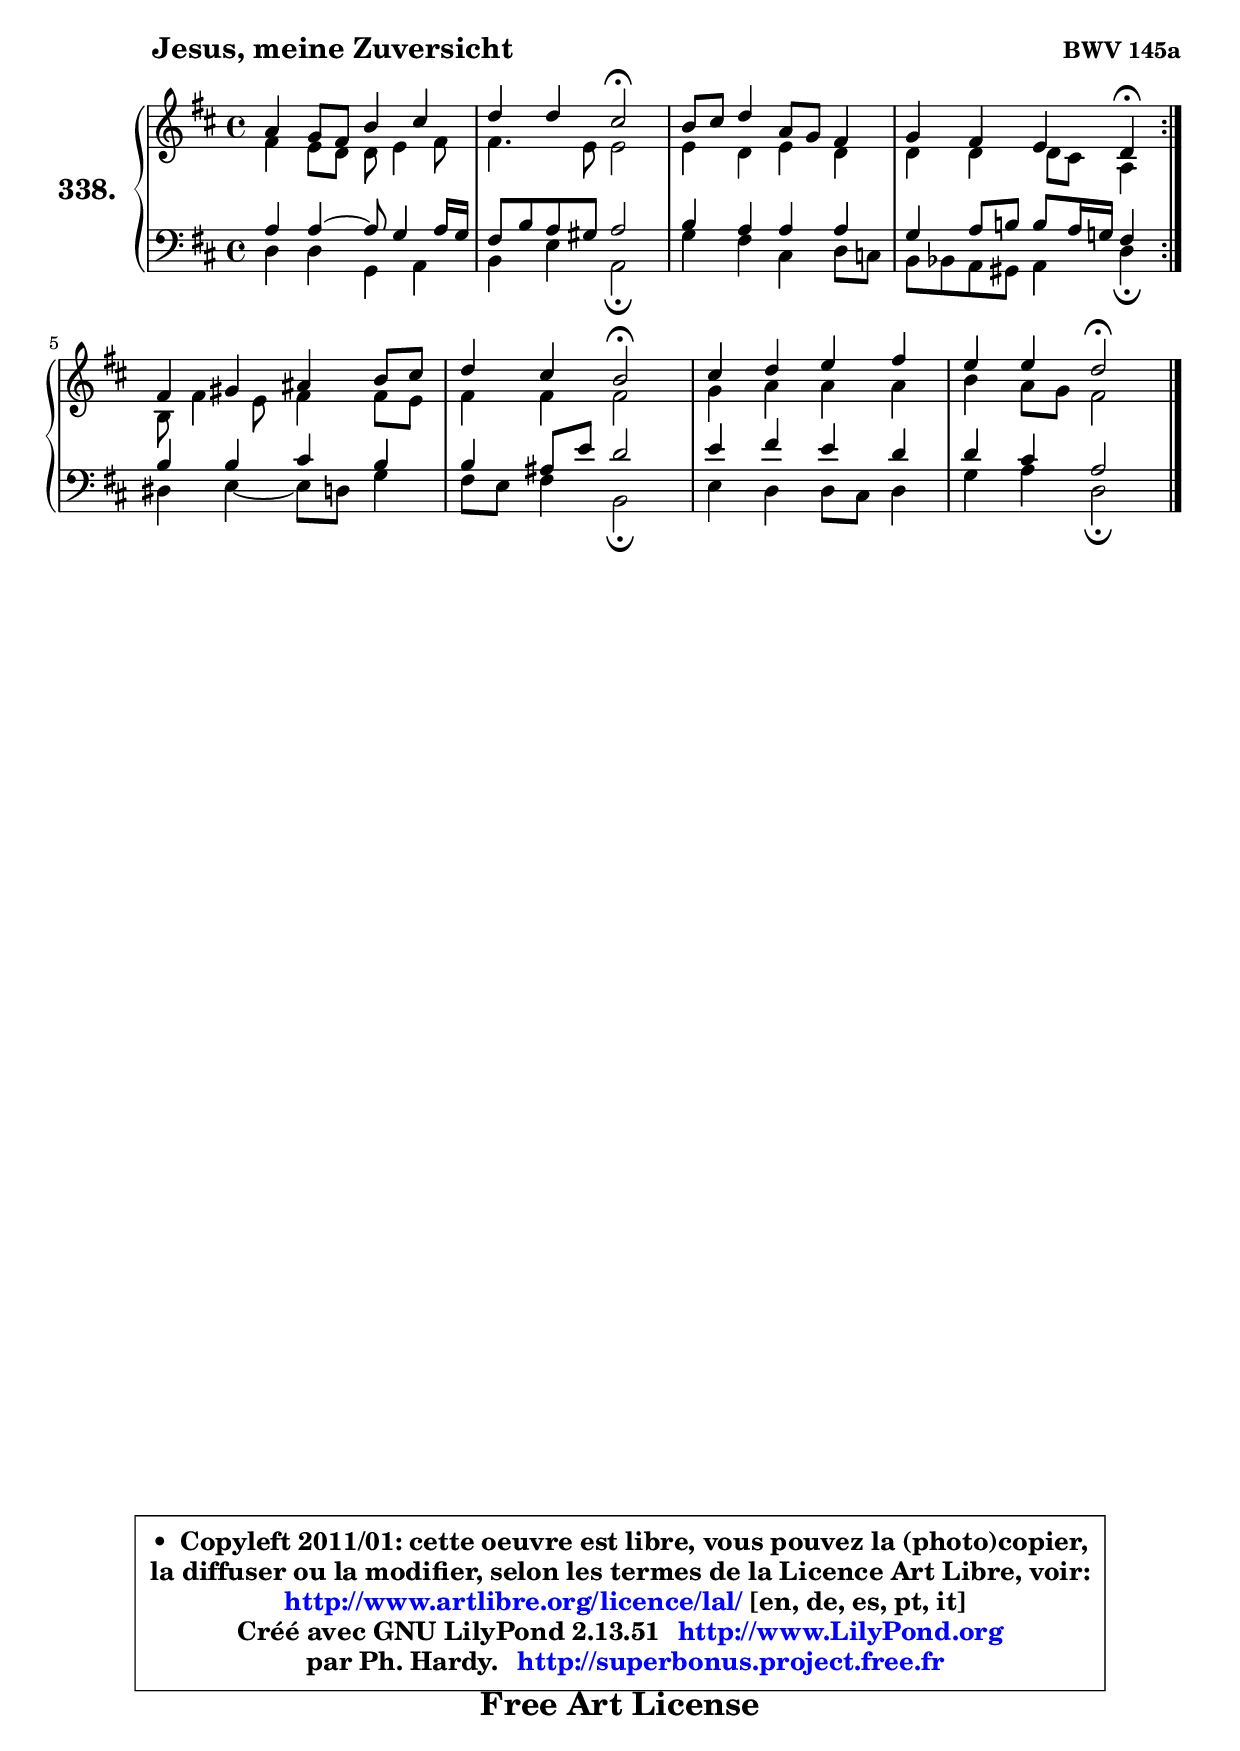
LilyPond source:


\version "2.13.51"

    \paper {
%	system-system-spacing #'padding = #0.1
%	score-system-spacing #'padding = #0.1
%	ragged-bottom = ##f
%	ragged-last-bottom = ##f
	}

    \header {
      opus = \markup { \bold "BWV 145a" }
      piece = \markup { \hspace #9 \fontsize #2 \bold "Jesus, meine Zuversicht" }
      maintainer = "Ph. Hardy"
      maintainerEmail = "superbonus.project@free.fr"
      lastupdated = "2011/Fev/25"
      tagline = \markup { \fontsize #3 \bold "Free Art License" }
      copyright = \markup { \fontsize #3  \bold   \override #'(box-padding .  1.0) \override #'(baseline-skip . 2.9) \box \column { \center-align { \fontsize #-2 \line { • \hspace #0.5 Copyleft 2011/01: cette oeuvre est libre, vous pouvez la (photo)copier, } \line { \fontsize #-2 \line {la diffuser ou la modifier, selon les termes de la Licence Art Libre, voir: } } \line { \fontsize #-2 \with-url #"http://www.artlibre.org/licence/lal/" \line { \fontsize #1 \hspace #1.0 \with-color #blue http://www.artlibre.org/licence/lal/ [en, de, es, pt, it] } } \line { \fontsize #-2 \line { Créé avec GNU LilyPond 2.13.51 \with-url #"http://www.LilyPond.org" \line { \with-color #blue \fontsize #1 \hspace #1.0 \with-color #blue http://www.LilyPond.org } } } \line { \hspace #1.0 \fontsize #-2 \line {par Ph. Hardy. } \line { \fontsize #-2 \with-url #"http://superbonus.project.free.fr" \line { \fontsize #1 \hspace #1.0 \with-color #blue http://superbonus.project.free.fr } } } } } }

	  }

  guidemidi = {
	\repeat volta 2 {
        R1 |
        r2 \tempo 4 = 34 r2 \tempo 4 = 78 |
        R1 |
        r2. \tempo 4 = 30 r4 \tempo 4 = 78 | } %fin du repeat
        R1 |
        r2 \tempo 4 = 34 r2 \tempo 4 = 78 |
        R1 |
        r2 \tempo 4 = 34 r2 |
	}

  upper = {
	\time 4/4
	\key d \major
	\clef treble
	\voiceOne
	<< { 
	% SOPRANO
	\set Voice.midiInstrument = "acoustic grand"
	\relative c'' {
	\repeat volta 2 {
        a4 g8 fis b4 cis |
        d4 d cis2\fermata |
        b8 cis d4 a8 g fis4 |
        g4 fis e d4\fermata | } %fin du repeat
        fis4 gis ais b8 cis |
        d4 cis b2\fermata |
        cis4 d e fis |
        e4 e d2\fermata |
        \bar "|."
	} % fin de relative
	}

	\context Voice="1" { \voiceTwo 
	% ALTO
	\set Voice.midiInstrument = "acoustic grand"
	\relative c' {
	\repeat volta 2 {
        fis4 e8 d d e4 fis8 |
        fis4. e8 e2 |
        e4 d e d |
        d4 d d8 cis a4 | } %fin du repeat
        b8 fis'4 e8 fis4 fis8 e |
        fis4 fis fis2 |
        g4 a a a |
        b4 a8 g fis2 |
        \bar "|."
	} % fin de relative
	\oneVoice
	} >>
	}

    lower = {
	\time 4/4
	\key d \major
	\clef bass
	\voiceOne
	<< { 
	% TENOR
	\set Voice.midiInstrument = "acoustic grand"
	\relative c' {
	\repeat volta 2 {
        a4 a4 ~ a8 g4 a16 g |
        fis8 b a gis a2 |
        b4 a a a |
        g4 a8 b! b a16 g! fis4 | } %fin du repeat
        b4 b cis b |
        b4 ais8 e' d2 |
        e4 fis e d |
        d4 cis a2 |
        \bar "|."
	} % fin de relative
	}
	\context Voice="1" { \voiceTwo 
	% BASS
	\set Voice.midiInstrument = "acoustic grand"
	\relative c {
	\repeat volta 2 {
        d4 d g, a |
        b4 e a,2\fermata |
        g'4 fis cis d8 c |
        b8 bes a gis a4 d4\fermata | } %fin du repeat
        dis4 e4 ~ e8 d g4 |
        fis8 e fis4 b,2\fermata |
        e4 d d8 cis d4 |
        g4 a d,2\fermata |
        \bar "|."
	} % fin de relative
	\oneVoice
	} >>
	}


    \score { 

	\new PianoStaff <<
	\set PianoStaff.instrumentName = \markup { \bold \huge "338." }
	\new Staff = "upper" \upper
	\new Staff = "lower" \lower
	>>

    \layout {
%	ragged-last = ##f
	   }

         } % fin de score

  \score {
    \unfoldRepeats { << \guidemidi \upper \lower >> }
    \midi {
    \context {
     \Staff
      \remove "Staff_performer"
               }

     \context {
      \Voice
       \consists "Staff_performer"
                }

     \context { 
      \Score
      tempoWholesPerMinute = #(ly:make-moment 78 4)
		}
	    }
	}

